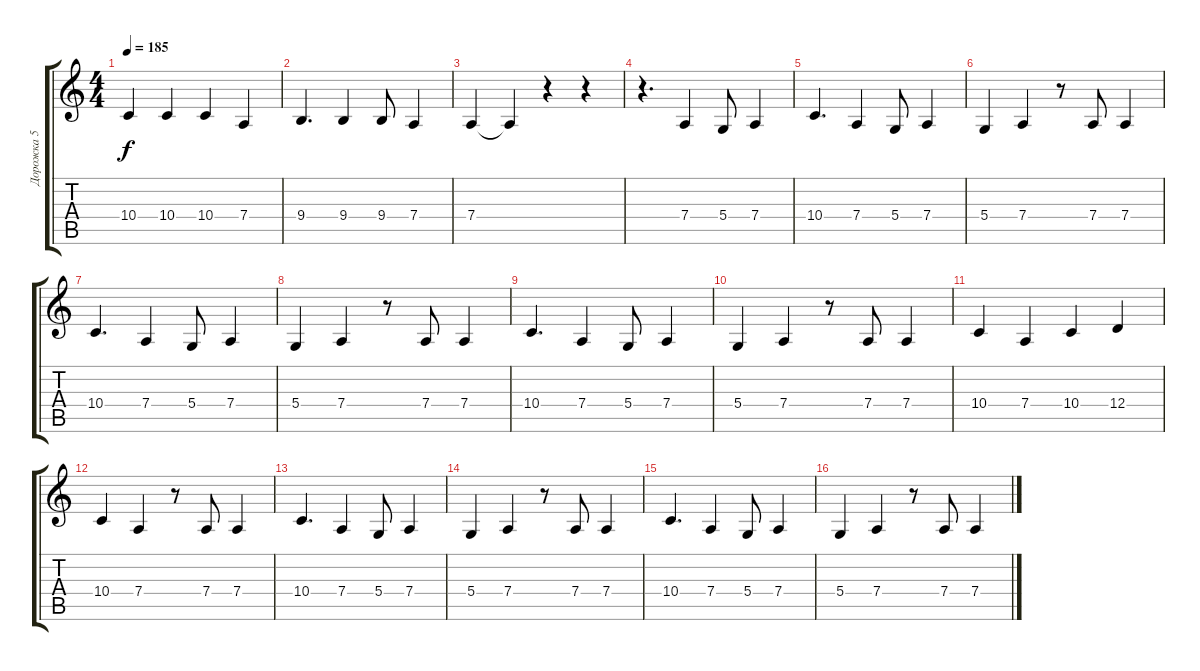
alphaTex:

\track ("Дорожка 5" "Дорожка 5") {instrument tuba}
\staff {score tabs}
\tuning (E4 B3 G3 D3 A2 E2) {hide}
\ts (4 4)
\tempo 185
\clef g2
\ks c
10.4.4{dy f} 10.4.4 10.4.4 7.4.4 |
9.4.4{d} 9.4.4 9.4.8 7.4.4 |
7.4.4 7.4{t}.4 r.4 r.4 |
r.4{d} 7.4.4 5.4.8 7.4.4 |
10.4.4{d} 7.4.4 5.4.8 7.4.4 |
5.4.4 7.4.4 r.8 7.4.8 7.4.4 |
10.4.4{d} 7.4.4 5.4.8 7.4.4 |
5.4.4 7.4.4 r.8 7.4.8 7.4.4 |
10.4.4{d} 7.4.4 5.4.8 7.4.4 |
5.4.4 7.4.4 r.8 7.4.8 7.4.4 |
10.4.4 7.4.4 10.4.4 12.4.4 |
10.4.4 7.4.4 r.8 7.4.8 7.4.4 |
10.4.4{d} 7.4.4 5.4.8 7.4.4 |
5.4.4 7.4.4 r.8 7.4.8 7.4.4 |
10.4.4{d} 7.4.4 5.4.8 7.4.4 |
5.4.4 7.4.4 r.8 7.4.8 7.4.4
